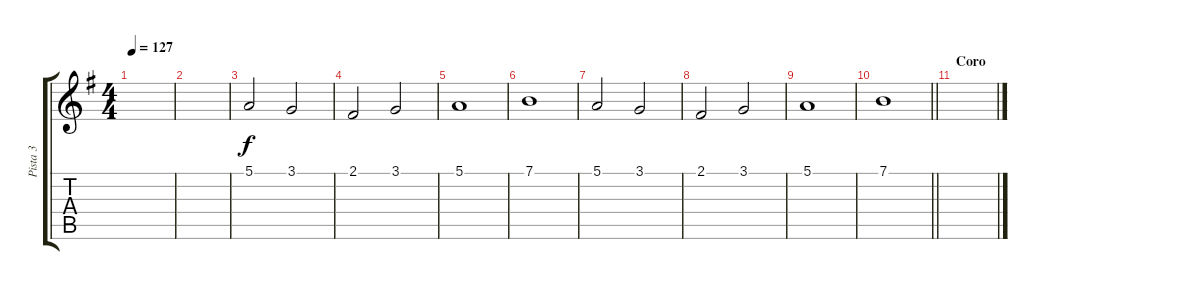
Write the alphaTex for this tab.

\track ("Pista 3" "Pista 3") {instrument choiraahs}
\staff {score tabs}
\tuning (E4 B3 G3 D3 A2 E2) {hide}
\ts (4 4)
\tempo 127
\clef g2
\ks eminor
|
|
5.1.2 3.1.2 |
2.1.2 3.1.2 |
5.1.1 |
7.1.1 |
5.1.2 3.1.2 |
2.1.2 3.1.2 |
5.1.1 |
\barLineRight lightlight
7.1.1 |
\section ("" "Coro")
